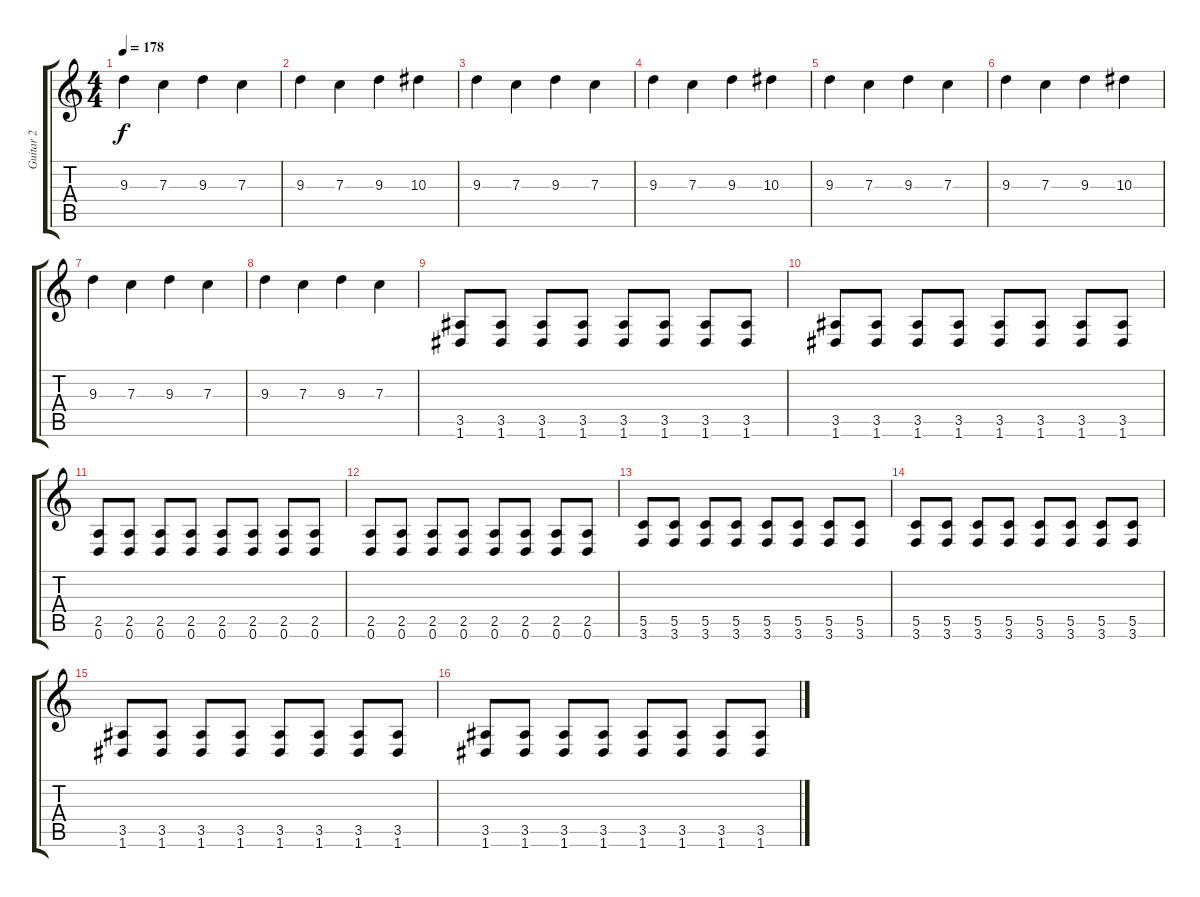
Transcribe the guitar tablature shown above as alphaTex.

\track ("Guitar 2" "Guitar 2") {instrument overdrivenguitar}
\staff {score tabs}
\tuning (D4 A3 F3 C3 G2 D2) {hide}
\ts (4 4)
\tempo 178
\clef g2
\ks c
9.3.4{dy f} 7.3.4 9.3.4 7.3.4 |
9.3.4 7.3.4 9.3.4 10.3.4 |
9.3.4 7.3.4 9.3.4 7.3.4 |
9.3.4 7.3.4 9.3.4 10.3.4 |
9.3.4 7.3.4 9.3.4 7.3.4 |
9.3.4 7.3.4 9.3.4 10.3.4 |
9.3.4 7.3.4 9.3.4 7.3.4 |
9.3.4 7.3.4 9.3.4 7.3.4 |
(3.5 1.6).8{volume 9 instrument distortionguitar} (3.5 1.6).8 (3.5 1.6).8 (3.5 1.6).8 (3.5 1.6).8 (3.5 1.6).8 (3.5 1.6).8 (3.5 1.6).8 |
(3.5 1.6).8 (3.5 1.6).8 (3.5 1.6).8 (3.5 1.6).8 (3.5 1.6).8 (3.5 1.6).8 (3.5 1.6).8 (3.5 1.6).8 |
(2.5 0.6).8 (2.5 0.6).8 (2.5 0.6).8 (2.5 0.6).8 (2.5 0.6).8 (2.5 0.6).8 (2.5 0.6).8 (2.5 0.6).8 |
(2.5 0.6).8 (2.5 0.6).8 (2.5 0.6).8 (2.5 0.6).8 (2.5 0.6).8 (2.5 0.6).8 (2.5 0.6).8 (2.5 0.6).8 |
(5.5 3.6).8 (5.5 3.6).8 (5.5 3.6).8 (5.5 3.6).8 (5.5 3.6).8 (5.5 3.6).8 (5.5 3.6).8 (5.5 3.6).8 |
(5.5 3.6).8 (5.5 3.6).8 (5.5 3.6).8 (5.5 3.6).8 (5.5 3.6).8 (5.5 3.6).8 (5.5 3.6).8 (5.5 3.6).8 |
(3.5 1.6).8 (3.5 1.6).8 (3.5 1.6).8 (3.5 1.6).8 (3.5 1.6).8 (3.5 1.6).8 (3.5 1.6).8 (3.5 1.6).8 |
(3.5 1.6).8 (3.5 1.6).8 (3.5 1.6).8 (3.5 1.6).8 (3.5 1.6).8 (3.5 1.6).8 (3.5 1.6).8 (3.5 1.6).8
